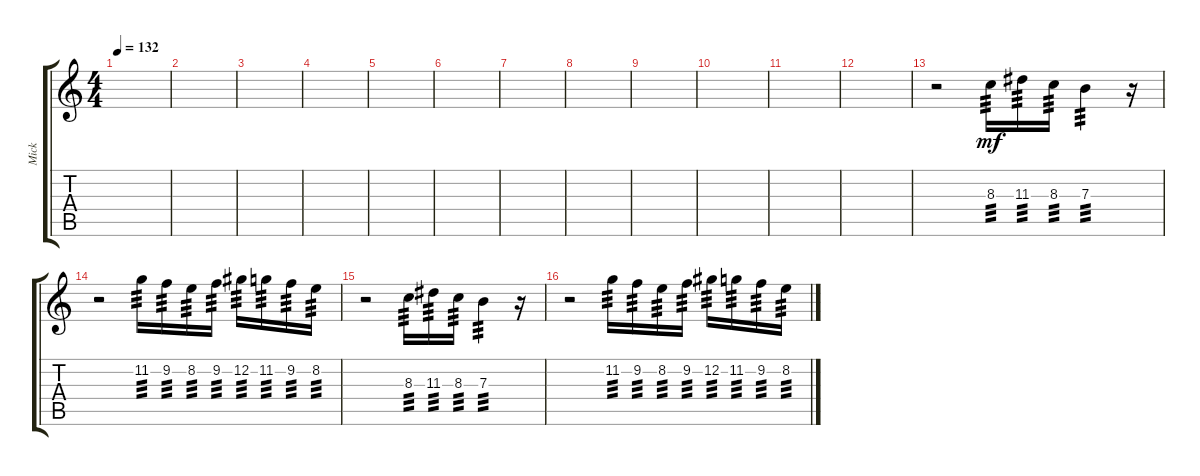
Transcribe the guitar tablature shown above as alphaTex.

\track ("Mick" "Mick") {instrument distortionguitar}
\staff {score tabs}
\tuning (Db4 Ab3 E3 B2 Gb2 B1) {hide}
\ts (4 4)
\tempo 132
\clef g2
\ks c
|
|
|
|
|
|
|
|
|
|
|
|
r.2 8.3.16{tp 3 dy mf} 11.3.16{tp 3} 8.3.16{tp 3} 7.3.4{tp 3} r.16 |
r.2 11.2.16{tp 3} 9.2.16{tp 3} 8.2.16{tp 3} 9.2.16{tp 3} 12.2.16{tp 3} 11.2.16{tp 3} 9.2.16{tp 3} 8.2.16{tp 3} |
r.2 8.3.16{tp 3} 11.3.16{tp 3} 8.3.16{tp 3} 7.3.4{tp 3} r.16 |
r.2 11.2.16{tp 3} 9.2.16{tp 3} 8.2.16{tp 3} 9.2.16{tp 3} 12.2.16{tp 3} 11.2.16{tp 3} 9.2.16{tp 3} 8.2.16{tp 3}
